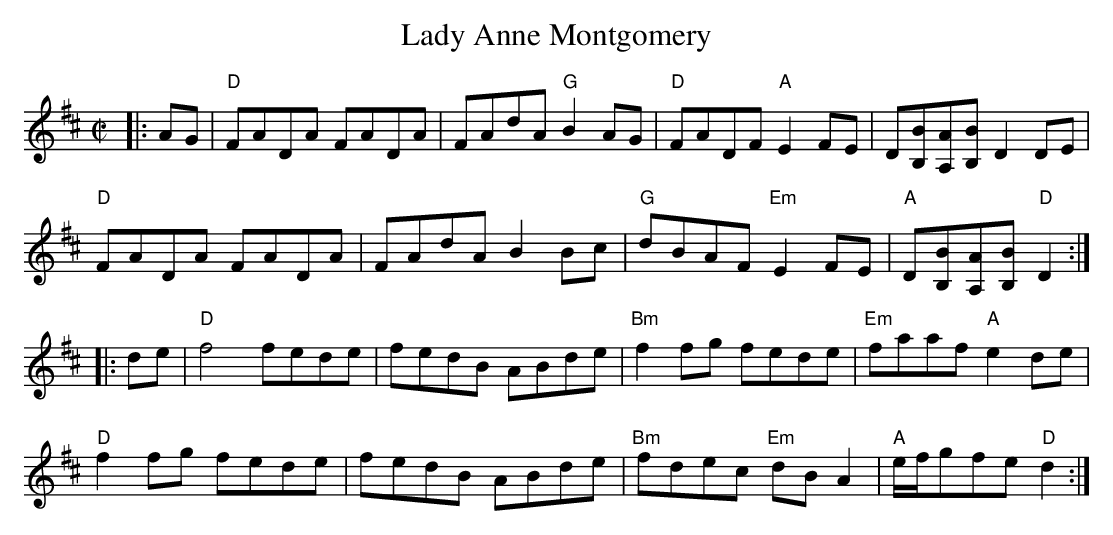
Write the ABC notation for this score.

X:1
T:Lady Anne Montgomery
M:C|
K:D
|:AG|"D"FADA FADA|FAdA "G"B2AG|"D"FADF "A"E2FE|D[BB,][AA,][BB,] D2 DE|
"D"FADA FADA|FAdA B2Bc|"G"dBAF "Em"E2FE| "A"D[BB,][AA,][BB,] "D"D2  :|
|:de|"D"f4 fede|fedB ABde|"Bm"f2fg fede|"Em"faaf "A"e2de|
"D"f2fg fede|fedB ABde|"Bm"fdec "Em"dBA2| "A"e/f/gfe "D"d2:|
